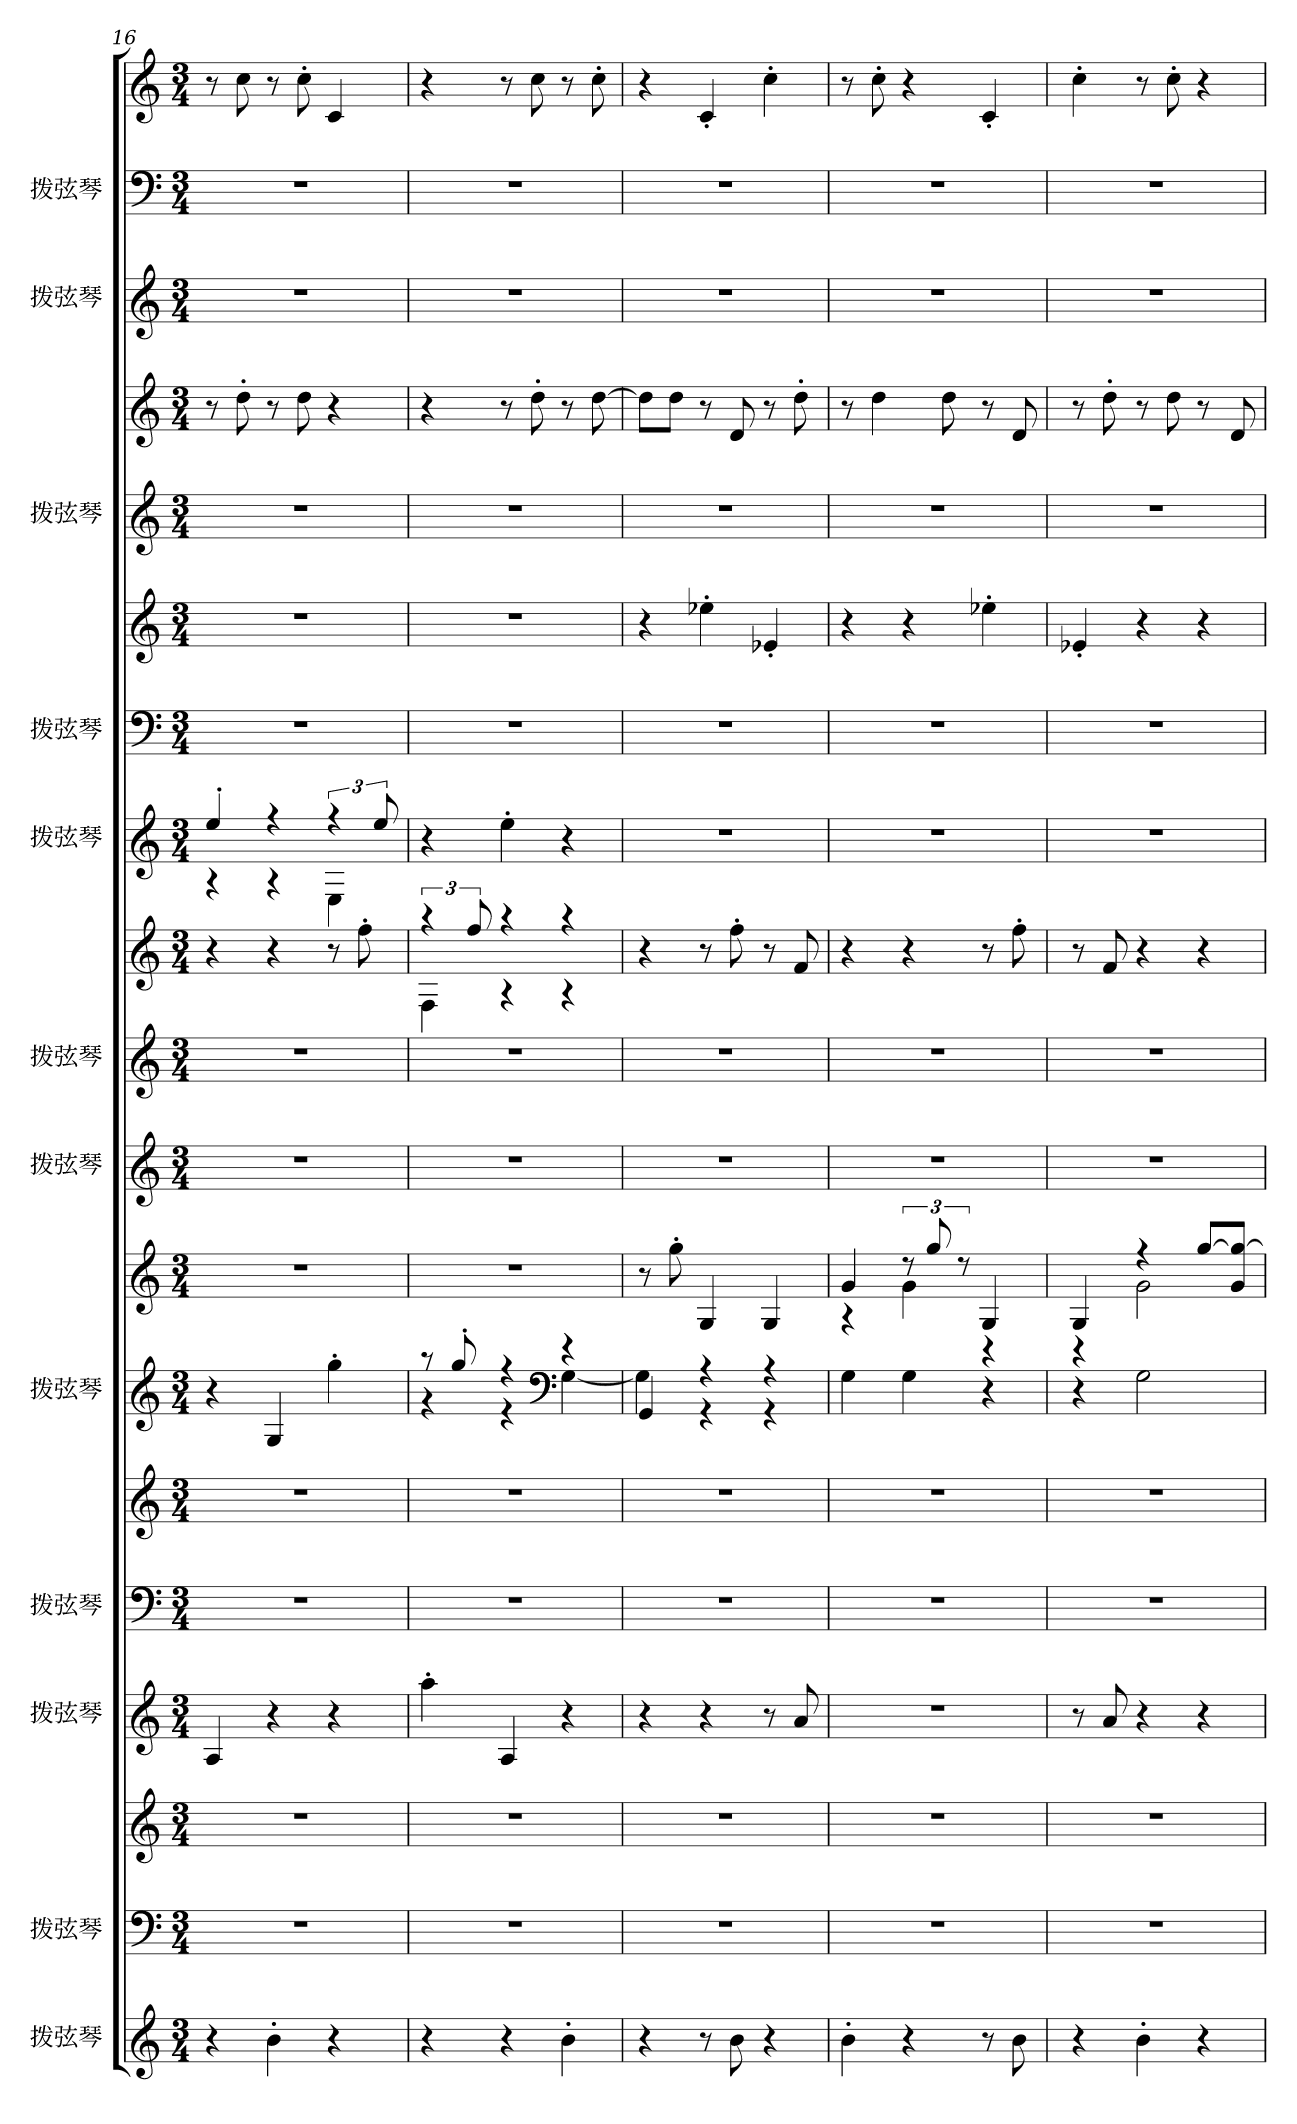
**kern	**kern	**kern	**kern	**kern	**kern	**kern	**kern	**kern	**kern	**kern	**kern	**kern	**kern	**kern	**kern	**kern	**kern	**kern
*part12	*part11	*part11	*part10	*part9	*part9	*part8	*part8	*part7	*part6	*part6	*part5	*part4	*part4	*part3	*part3	*part2	*part1	*part1
*staff19	*staff18	*staff17	*staff16	*staff15	*staff14	*staff13	*staff12	*staff11	*staff10	*staff9	*staff8	*staff7	*staff6	*staff5	*staff4	*staff3	*staff2	*staff1
*I"拨弦琴	*I"拨弦琴	*	*I"拨弦琴	*I"拨弦琴	*	*I"拨弦琴	*	*I"拨弦琴	*I"拨弦琴	*	*I"拨弦琴	*I"拨弦琴	*	*I"拨弦琴	*	*I"拨弦琴	*I"拨弦琴	*
*clefG2	*clefF4	*clefG2	*clefG2	*clefF4	*clefG2	*clefG2	*clefG2	*clefG2	*clefG2	*clefG2	*clefG2	*clefF4	*clefG2	*clefG2	*clefG2	*clefG2	*clefF4	*clefG2
*k[]	*k[]	*k[]	*k[]	*k[]	*k[]	*k[]	*k[]	*k[]	*k[]	*k[]	*k[]	*k[]	*k[]	*k[]	*k[]	*k[]	*k[]	*k[]
*M3/4	*M3/4	*M3/4	*M3/4	*M3/4	*M3/4	*M3/4	*M3/4	*M3/4	*M3/4	*M3/4	*M3/4	*M3/4	*M3/4	*M3/4	*M3/4	*M3/4	*M3/4	*M3/4
=16	=16	=16	=16	=16	=16	=16	=16	=16	=16	=16	=16	=16	=16	=16	=16	=16	=16	=16
*	*	*	*	*	*	*	*	*	*	*	*^	*	*	*	*	*	*	*
4r	2.r	2.r	4A/	2.r	2.r	4r	2.r	2.r	2.r	4r	4ee'/	4r	2.r	2.r	2.r	8r	2.r	2.r	8r
.	.	.	.	.	.	.	.	.	.	.	.	.	.	.	.	8dd'\	.	.	8cc\
4b'\	.	.	4r	.	.	4G/	.	.	.	4r	4r	4r	.	.	.	8r	.	.	8r
.	.	.	.	.	.	.	.	.	.	.	.	.	.	.	.	8dd\	.	.	8cc'\
4r	.	.	4r	.	.	4gg'\	.	.	.	8r	6r	4E\	.	.	.	4r	.	.	4c/
.	.	.	.	.	.	.	.	.	.	8ff'\	.	.	.	.	.	.	.	.	.
.	.	.	.	.	.	.	.	.	.	.	12ee/	.	.	.	.	.	.	.	.
*	*	*	*	*	*	*	*	*	*	*	*v	*v	*	*	*	*	*	*	*
=17	=17	=17	=17	=17	=17	=17	=17	=17	=17	=17	=17	=17	=17	=17	=17	=17	=17	=17
*	*	*	*	*	*	*^	*	*	*	*^	*	*	*	*	*	*	*	*
4r	2.r	2.r	4aa'\	2.r	2.r	8r	4r	2.r	2.r	2.r	6r	4F\	4r	2.r	2.r	2.r	4r	2.r	2.r	4r
.	.	.	.	.	.	8gg'/	.	.	.	.	.	.	.	.	.	.	.	.	.	.
.	.	.	.	.	.	.	.	.	.	.	12ff/	.	.	.	.	.	.	.	.	.
4r	.	.	4A/	.	.	4r	4r	.	.	.	4r	4r	4ee'\	.	.	.	8r	.	.	8r
.	.	.	.	.	.	.	.	.	.	.	.	.	.	.	.	.	8dd'\	.	.	8cc\
*	*	*	*	*	*	*clefF4	*	*	*	*	*	*	*	*	*	*	*	*	*	*
4b'\	.	.	4r	.	.	4r	[4G\	.	.	.	4r	4r	4r	.	.	.	8r	.	.	8r
.	.	.	.	.	.	.	.	.	.	.	.	.	.	.	.	.	[8dd\	.	.	8cc'\
*	*	*	*	*	*	*	*	*	*	*	*v	*v	*	*	*	*	*	*	*	*
=18	=18	=18	=18	=18	=18	=18	=18	=18	=18	=18	=18	=18	=18	=18	=18	=18	=18	=18	=18
4r	2.r	2.r	4r	2.r	2.r	4GG/	4G\]	8r	2.r	2.r	4r	2.r	2.r	4r	2.r	8dd\L]	2.r	2.r	4r
.	.	.	.	.	.	.	.	8gg'\	.	.	.	.	.	.	.	8dd\J	.	.	.
8r	.	.	4r	.	.	4r	4r	4G/	.	.	8r	.	.	4ee-X'\	.	8r	.	.	4c'/
8b\	.	.	.	.	.	.	.	.	.	.	8ff'\	.	.	.	.	8d/	.	.	.
4r	.	.	8r	.	.	4r	4r	4G/	.	.	8r	.	.	4e-X'/	.	8r	.	.	4cc'\
.	.	.	8a/	.	.	.	.	.	.	.	8f/	.	.	.	.	8dd'\	.	.	.
*	*	*	*	*	*	*v	*v	*	*	*	*	*	*	*	*	*	*	*	*
!!LO:PB:g=z
=19	=19	=19	=19	=19	=19	=19	=19	=19	=19	=19	=19	=19	=19	=19	=19	=19	=19	=19
*	*	*	*	*	*	*	*^	*	*	*	*	*	*	*	*	*	*	*
4b'\	2.r	2.r	2.r	2.r	2.r	4G\	4g/	4r	2.r	2.r	4r	2.r	2.r	4r	2.r	8r	2.r	2.r	8r
.	.	.	.	.	.	.	.	.	.	.	.	.	.	.	.	4dd\	.	.	8cc'\
4r	.	.	.	.	.	4G\	12r	4g\	.	.	4r	.	.	4r	.	.	.	.	4r
.	.	.	.	.	.	.	12gg/	.	.	.	.	.	.	.	.	.	.	.	.
.	.	.	.	.	.	.	.	.	.	.	.	.	.	.	.	8dd\	.	.	.
.	.	.	.	.	.	.	12r	.	.	.	.	.	.	.	.	.	.	.	.
8r	.	.	.	.	.	4r	4G/	4r	.	.	8r	.	.	4ee-X'\	.	8r	.	.	4c'/
8b\	.	.	.	.	.	.	.	.	.	.	8ff'\	.	.	.	.	8d/	.	.	.
=20	=20	=20	=20	=20	=20	=20	=20	=20	=20	=20	=20	=20	=20	=20	=20	=20	=20	=20	=20
4r	2.r	2.r	8r	2.r	2.r	4r	4G/	4r	2.r	2.r	8r	2.r	2.r	4e-X'/	2.r	8r	2.r	2.r	4cc'\
.	.	.	8a/	.	.	.	.	.	.	.	8f/	.	.	.	.	8dd'\	.	.	.
4b'\	.	.	4r	.	.	2G\	4r	2g\	.	.	4r	.	.	4r	.	8r	.	.	8r
.	.	.	.	.	.	.	.	.	.	.	.	.	.	.	.	8dd\	.	.	8cc'\
4r	.	.	4r	.	.	.	[8gg/L	.	.	.	4r	.	.	4r	.	8r	.	.	4r
.	.	.	.	.	.	.	8g/ 8gg/_J	.	.	.	.	.	.	.	.	8d/	.	.	.
*	*	*	*	*	*	*	*v	*v	*	*	*	*	*	*	*	*	*	*	*
=	=	=	=	=	=	=	=	=	=	=	=	=	=	=	=	=	=	=
*-	*-	*-	*-	*-	*-	*-	*-	*-	*-	*-	*-	*-	*-	*-	*-	*-	*-	*-
